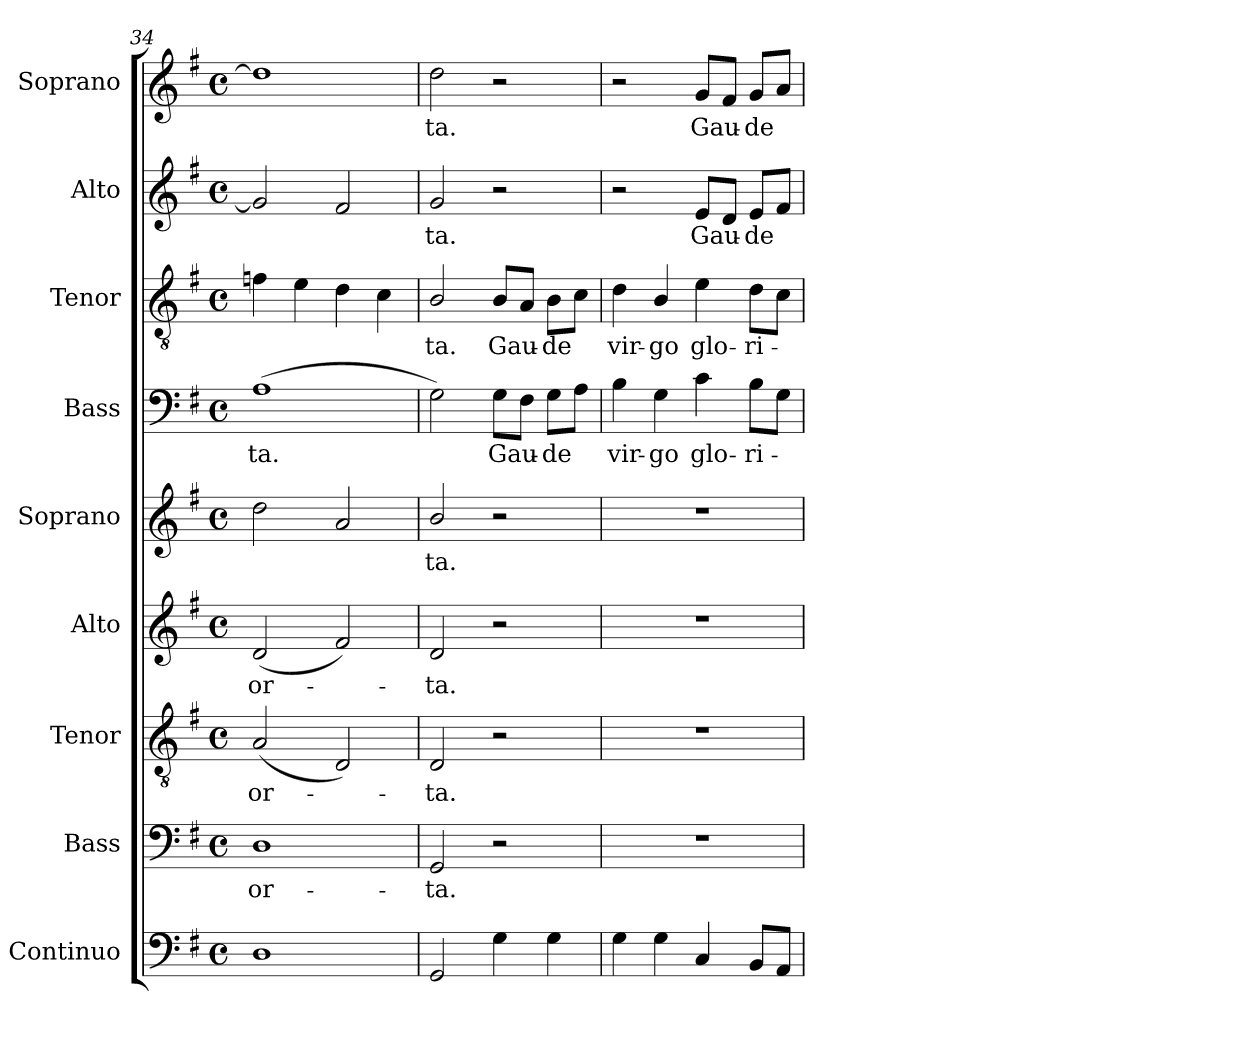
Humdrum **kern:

**kern	**kern	**text	**kern	**text	**kern	**text	**kern	**text	**kern	**text	**kern	**text	**kern	**text	**kern	**text
*part9	*part8	*part8	*part7	*part7	*part6	*part6	*part5	*part5	*part4	*part4	*part3	*part3	*part2	*part2	*part1	*part1
*staff9	*staff8	*staff8	*staff7	*staff7	*staff6	*staff6	*staff5	*staff5	*staff4	*staff4	*staff3	*staff3	*staff2	*staff2	*staff1	*staff1
*I"Continuo	*I"Bass	*	*I"Tenor	*	*I"Alto	*	*I"Soprano	*	*I"Bass	*	*I"Tenor	*	*I"Alto	*	*I"Soprano	*
*I'Cont.	*I'B.	*	*I'T.	*	*I'A.	*	*I'S.	*	*I'B.	*	*I'T.	*	*I'A.	*	*I'S.	*
*clefF4	*clefF4	*	*clefGv2	*	*clefG2	*	*clefG2	*	*clefF4	*	*clefGv2	*	*clefG2	*	*clefG2	*
*	*	*	*ITrd7c12	*	*	*	*	*	*	*	*ITrd7c12	*	*	*	*	*
*k[f#]	*k[f#]	*	*k[f#]	*	*k[f#]	*	*k[f#]	*	*k[f#]	*	*k[f#]	*	*k[f#]	*	*k[f#]	*
*G:	*G:	*	*G:	*	*G:	*	*G:	*	*G:	*	*G:	*	*G:	*	*G:	*
*M4/4	*M4/4	*	*M4/4	*	*M4/4	*	*M4/4	*	*M4/4	*	*M4/4	*	*M4/4	*	*M4/4	*
*met(c)	*met(c)	*	*met(c)	*	*met(c)	*	*met(c)	*	*met(c)	*	*met(c)	*	*met(c)	*	*met(c)	*
=34	=34	=34	=34	=34	=34	=34	=34	=34	=34	=34	=34	=34	=34	=34	=34	=34
!	!	!LO:LY:b:color=#000000	!	!	!	!	!	!	!	!	!	!	!	!	!	!
!	!	!	!	!LO:LY:b:color=#000000	!	!	!	!	!	!	!	!	!	!	!	!
!	!	!	!	!	!	!LO:LY:b:color=#000000	!	!	!	!	!	!	!	!	!	!
!	!	!	!	!	!	!	!	!	!	!LO:LY:b:color=#000000	!	!	!	!	!	!
1Di	1Di	or-	(2AAi/	or-	(2di/	or-	2ddi\	.	(1Ai	-ta.	4Fni\	.	2gi/]	.	1ddi]	.
.	.	.	.	.	.	.	.	.	.	.	4Ei\	.	.	.	.	.
.	.	.	2DDi/)	.	2f#i/)	.	2ai/	.	.	.	4Di\	.	2f#i/	.	.	.
.	.	.	.	.	.	.	.	.	.	.	4Ci\	.	.	.	.	.
!!LO:PB:g=z
=35	=35	=35	=35	=35	=35	=35	=35	=35	=35	=35	=35	=35	=35	=35	=35	=35
!	!	!LO:LY:b:color=#000000	!	!	!	!	!	!	!	!	!	!	!	!	!	!
!	!	!	!	!LO:LY:b:color=#000000	!	!	!	!	!	!	!	!	!	!	!	!
!	!	!	!	!	!	!LO:LY:b:color=#000000	!	!	!	!	!	!	!	!	!	!
!	!	!	!	!	!	!	!	!LO:LY:b:color=#000000	!	!	!	!	!	!	!	!
!	!	!	!	!	!	!	!	!	!	!	!	!LO:LY:b:color=#000000	!	!	!	!
!	!	!	!	!	!	!	!	!	!	!	!	!	!	!LO:LY:b:color=#000000	!	!
!	!	!	!	!	!	!	!	!	!	!	!	!	!	!	!	!LO:LY:b:color=#000000
2GGi/	2GGi/	-ta.	2DDi/	-ta.	2di/	-ta.	2bi/	-ta.	2Gi\)	.	2BBi/	-ta.	2gi/	-ta.	2ddi\	-ta.
!	!	!	!	!	!	!	!	!	!	!LO:LY:b:color=#000000	!	!	!	!	!	!
!	!	!	!	!	!	!	!	!	!	!	!	!LO:LY:b:color=#000000	!	!	!	!
4Gi\	2r	.	2r	.	2r	.	2r	.	8Gi\L	Gau-	8BBi/L	Gau-	2r	.	2r	.
.	.	.	.	.	.	.	.	.	8F#i\J	.	8AAi/J	.	.	.	.	.
!	!	!	!	!	!	!	!	!	!	!LO:LY:b:color=#000000	!	!	!	!	!	!
!	!	!	!	!	!	!	!	!	!	!	!	!LO:LY:b:color=#000000	!	!	!	!
4Gi\	.	.	.	.	.	.	.	.	8Gi\L	-de	8BBi\L	-de	.	.	.	.
.	.	.	.	.	.	.	.	.	8Ai\J	.	8Ci\J	.	.	.	.	.
=36	=36	=36	=36	=36	=36	=36	=36	=36	=36	=36	=36	=36	=36	=36	=36	=36
!	!	!	!	!	!	!	!	!	!	!LO:LY:b:color=#000000	!	!	!	!	!	!
!	!	!	!	!	!	!	!	!	!	!	!	!LO:LY:b:color=#000000	!	!	!	!
4Gi\	1r	.	1r	.	1r	.	1r	.	4Bi\	vir-	4Di\	vir-	2r	.	2r	.
!	!	!	!	!	!	!	!	!	!	!LO:LY:b:color=#000000	!	!	!	!	!	!
!	!	!	!	!	!	!	!	!	!	!	!	!LO:LY:b:color=#000000	!	!	!	!
4Gi\	.	.	.	.	.	.	.	.	4Gi\	-go	4BBi/	-go	.	.	.	.
!	!	!	!	!	!	!	!	!	!	!LO:LY:b:color=#000000	!	!	!	!	!	!
!	!	!	!	!	!	!	!	!	!	!	!	!LO:LY:b:color=#000000	!	!	!	!
!	!	!	!	!	!	!	!	!	!	!	!	!	!	!LO:LY:b:color=#000000	!	!
!	!	!	!	!	!	!	!	!	!	!	!	!	!	!	!	!LO:LY:b:color=#000000
4Ci/	.	.	.	.	.	.	.	.	4ci\	glo-	4Ei\	glo-	8ei/L	Gau-	8gi/L	Gau-
.	.	.	.	.	.	.	.	.	.	.	.	.	8di/J	.	8f#i/J	.
!	!	!	!	!	!	!	!	!	!	!LO:LY:b:color=#000000	!	!	!	!	!	!
!	!	!	!	!	!	!	!	!	!	!	!	!LO:LY:b:color=#000000	!	!	!	!
!	!	!	!	!	!	!	!	!	!	!	!	!	!	!LO:LY:b:color=#000000	!	!
!	!	!	!	!	!	!	!	!	!	!	!	!	!	!	!	!LO:LY:b:color=#000000
8BBi/L	.	.	.	.	.	.	.	.	8Bi\L	-ri-	8Di\L	-ri-	8ei/L	-de	8gi/L	-de
8AAi/J	.	.	.	.	.	.	.	.	8Gi\J	.	8Ci\J	.	8f#i/J	.	8ai/J	.
=	=	=	=	=	=	=	=	=	=	=	=	=	=	=	=	=
*-	*-	*-	*-	*-	*-	*-	*-	*-	*-	*-	*-	*-	*-	*-	*-	*-
